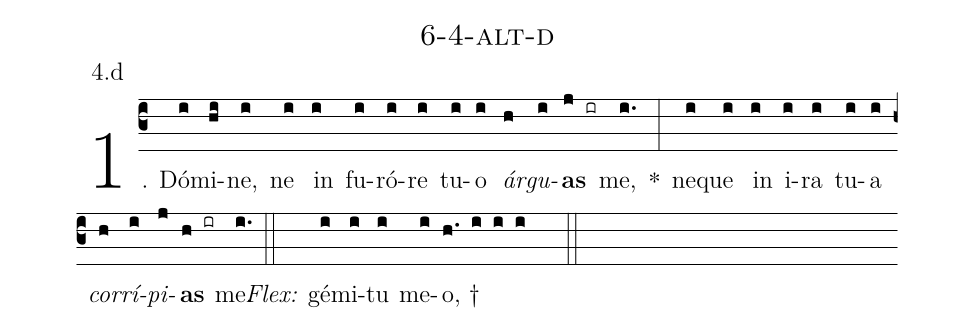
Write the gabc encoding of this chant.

name: 6-4-alt-d;
annotation: 4.d;
%%
(c3)1. Dó(i)mi(hi)ne,(i) ne(i) in(i) fu(i)ró(i)re(i) tu(i)o(i) <i>ár</i>(h)<i>gu</i>(i)<b>as</b>(j ir) me,(i.) *(:) ne(i)que(i) in(i) i(i)ra(i) tu(i)a(i) <i>cor</i>(h)<i>rí</i>(i)<i>pi</i>(j)<b>as</b>(h ir) me.(i.) (::)
<i>Flex:</i>()  gé(i)mi(i)tu(i) me(i)o, †(h. i i i  ::)
